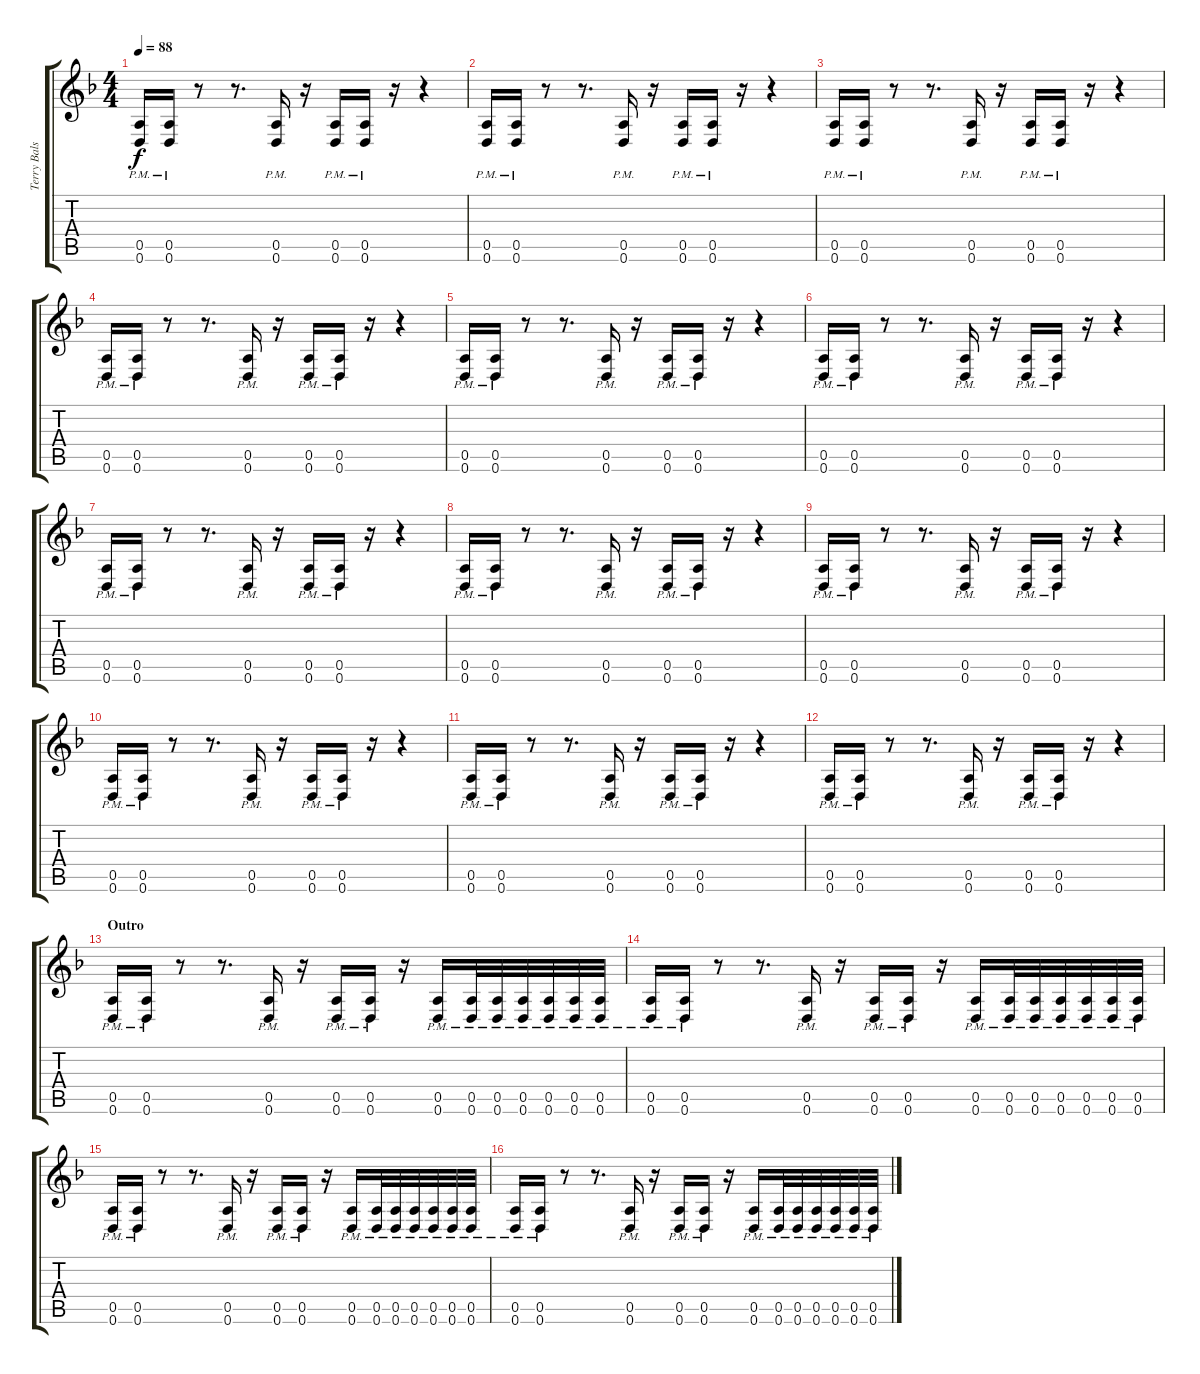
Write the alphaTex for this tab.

\track ("Terry Balsamo" "Terry Bals") {instrument distortionguitar}
\staff {score tabs}
\tuning (E4 B3 G3 D3 A2 D2) {hide}
\ts (4 4)
\tempo 88
\clef g2
\ks f
(0.5{pm} 0.6{pm}).16{dy f} (0.5{pm} 0.6{pm}).16 r.8 r.8{d} (0.5{pm} 0.6{pm}).16 r.16 (0.5{pm} 0.6{pm}).16 (0.5{pm} 0.6{pm}).16 r.16 r.4 |
(0.5{pm} 0.6{pm}).16 (0.5{pm} 0.6{pm}).16 r.8 r.8{d} (0.5{pm} 0.6{pm}).16 r.16 (0.5{pm} 0.6{pm}).16 (0.5{pm} 0.6{pm}).16 r.16 r.4 |
(0.5{pm} 0.6{pm}).16 (0.5{pm} 0.6{pm}).16 r.8 r.8{d} (0.5{pm} 0.6{pm}).16 r.16 (0.5{pm} 0.6{pm}).16 (0.5{pm} 0.6{pm}).16 r.16 r.4 |
(0.5{pm} 0.6{pm}).16 (0.5{pm} 0.6{pm}).16 r.8 r.8{d} (0.5{pm} 0.6{pm}).16 r.16 (0.5{pm} 0.6{pm}).16 (0.5{pm} 0.6{pm}).16 r.16 r.4 |
(0.5{pm} 0.6{pm}).16 (0.5{pm} 0.6{pm}).16 r.8 r.8{d} (0.5{pm} 0.6{pm}).16 r.16 (0.5{pm} 0.6{pm}).16 (0.5{pm} 0.6{pm}).16 r.16 r.4 |
(0.5{pm} 0.6{pm}).16 (0.5{pm} 0.6{pm}).16 r.8 r.8{d} (0.5{pm} 0.6{pm}).16 r.16 (0.5{pm} 0.6{pm}).16 (0.5{pm} 0.6{pm}).16 r.16 r.4 |
(0.5{pm} 0.6{pm}).16 (0.5{pm} 0.6{pm}).16 r.8 r.8{d} (0.5{pm} 0.6{pm}).16 r.16 (0.5{pm} 0.6{pm}).16 (0.5{pm} 0.6{pm}).16 r.16 r.4 |
(0.5{pm} 0.6{pm}).16 (0.5{pm} 0.6{pm}).16 r.8 r.8{d} (0.5{pm} 0.6{pm}).16 r.16 (0.5{pm} 0.6{pm}).16 (0.5{pm} 0.6{pm}).16 r.16 r.4 |
(0.5{pm} 0.6{pm}).16 (0.5{pm} 0.6{pm}).16 r.8 r.8{d} (0.5{pm} 0.6{pm}).16 r.16 (0.5{pm} 0.6{pm}).16 (0.5{pm} 0.6{pm}).16 r.16 r.4 |
(0.5{pm} 0.6{pm}).16 (0.5{pm} 0.6{pm}).16 r.8 r.8{d} (0.5{pm} 0.6{pm}).16 r.16 (0.5{pm} 0.6{pm}).16 (0.5{pm} 0.6{pm}).16 r.16 r.4 |
(0.5{pm} 0.6{pm}).16 (0.5{pm} 0.6{pm}).16 r.8 r.8{d} (0.5{pm} 0.6{pm}).16 r.16 (0.5{pm} 0.6{pm}).16 (0.5{pm} 0.6{pm}).16 r.16 r.4 |
(0.5{pm} 0.6{pm}).16 (0.5{pm} 0.6{pm}).16 r.8 r.8{d} (0.5{pm} 0.6{pm}).16 r.16 (0.5{pm} 0.6{pm}).16 (0.5{pm} 0.6{pm}).16 r.16 r.4 |
\section ("" "Outro")
(0.5{pm} 0.6{pm}).16 (0.5{pm} 0.6{pm}).16 r.8 r.8{d} (0.5{pm} 0.6{pm}).16 r.16 (0.5{pm} 0.6{pm}).16 (0.5{pm} 0.6{pm}).16 r.16 (0.5{pm} 0.6{pm}).16 (0.5{pm} 0.6{pm}).32 (0.5{pm} 0.6{pm}).32 (0.5{pm} 0.6{pm}).32 (0.5{pm} 0.6{pm}).32 (0.5{pm} 0.6{pm}).32 (0.5{pm} 0.6{pm}).32 |
(0.5{pm} 0.6{pm}).16 (0.5{pm} 0.6{pm}).16 r.8 r.8{d} (0.5{pm} 0.6{pm}).16 r.16 (0.5{pm} 0.6{pm}).16 (0.5{pm} 0.6{pm}).16 r.16 (0.5{pm} 0.6{pm}).16 (0.5{pm} 0.6{pm}).32 (0.5{pm} 0.6{pm}).32 (0.5{pm} 0.6{pm}).32 (0.5{pm} 0.6{pm}).32 (0.5{pm} 0.6{pm}).32 (0.5{pm} 0.6{pm}).32 |
(0.5{pm} 0.6{pm}).16 (0.5{pm} 0.6{pm}).16 r.8 r.8{d} (0.5{pm} 0.6{pm}).16 r.16 (0.5{pm} 0.6{pm}).16 (0.5{pm} 0.6{pm}).16 r.16 (0.5{pm} 0.6{pm}).16 (0.5{pm} 0.6{pm}).32 (0.5{pm} 0.6{pm}).32 (0.5{pm} 0.6{pm}).32 (0.5{pm} 0.6{pm}).32 (0.5{pm} 0.6{pm}).32 (0.5{pm} 0.6{pm}).32 |
(0.5{pm} 0.6{pm}).16 (0.5{pm} 0.6{pm}).16 r.8 r.8{d} (0.5{pm} 0.6{pm}).16 r.16 (0.5{pm} 0.6{pm}).16 (0.5{pm} 0.6{pm}).16 r.16 (0.5{pm} 0.6{pm}).16 (0.5{pm} 0.6{pm}).32 (0.5{pm} 0.6{pm}).32 (0.5{pm} 0.6{pm}).32 (0.5{pm} 0.6{pm}).32 (0.5{pm} 0.6{pm}).32 (0.5{pm} 0.6{pm}).32
